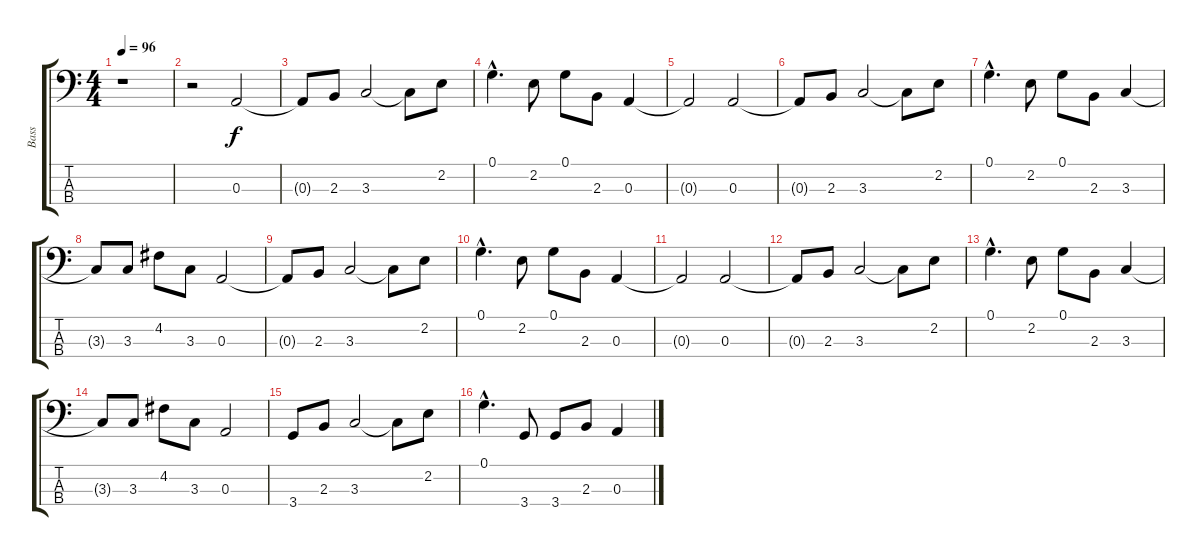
\track ("Bass" "Bass") {instrument electricbasspick}
\staff {score tabs}
\tuning (G2 D2 A1 E1) {hide}
\ts (4 4)
\tempo 96
\clef f4
\ks c
r.1{dy f instrument electricbasspick} |
r.2 0.3.2 |
0.3{t}.8 2.3.8 3.3.2 3.3{t}.8 2.2.8 |
0.1{hac}.4{d} 2.2.8 0.1.8 2.3.8 0.3.4 |
0.3{t}.2 0.3.2 |
0.3{t}.8 2.3.8 3.3.2 3.3{t}.8 2.2.8 |
0.1{hac}.4{d} 2.2.8 0.1.8 2.3.8 3.3.4 |
3.3{t}.8 3.3.8 4.2.8 3.3.8 0.3.2 |
0.3{t}.8 2.3.8 3.3.2 3.3{t}.8 2.2.8 |
0.1{hac}.4{d} 2.2.8 0.1.8 2.3.8 0.3.4 |
0.3{t}.2 0.3.2 |
0.3{t}.8 2.3.8 3.3.2 3.3{t}.8 2.2.8 |
0.1{hac}.4{d} 2.2.8 0.1.8 2.3.8 3.3.4 |
3.3{t}.8 3.3.8 4.2.8 3.3.8 0.3.2 |
3.4.8 2.3.8 3.3.2 3.3{t}.8 2.2.8 |
0.1{hac}.4{d} 3.4.8 3.4.8 2.3.8 0.3.4
